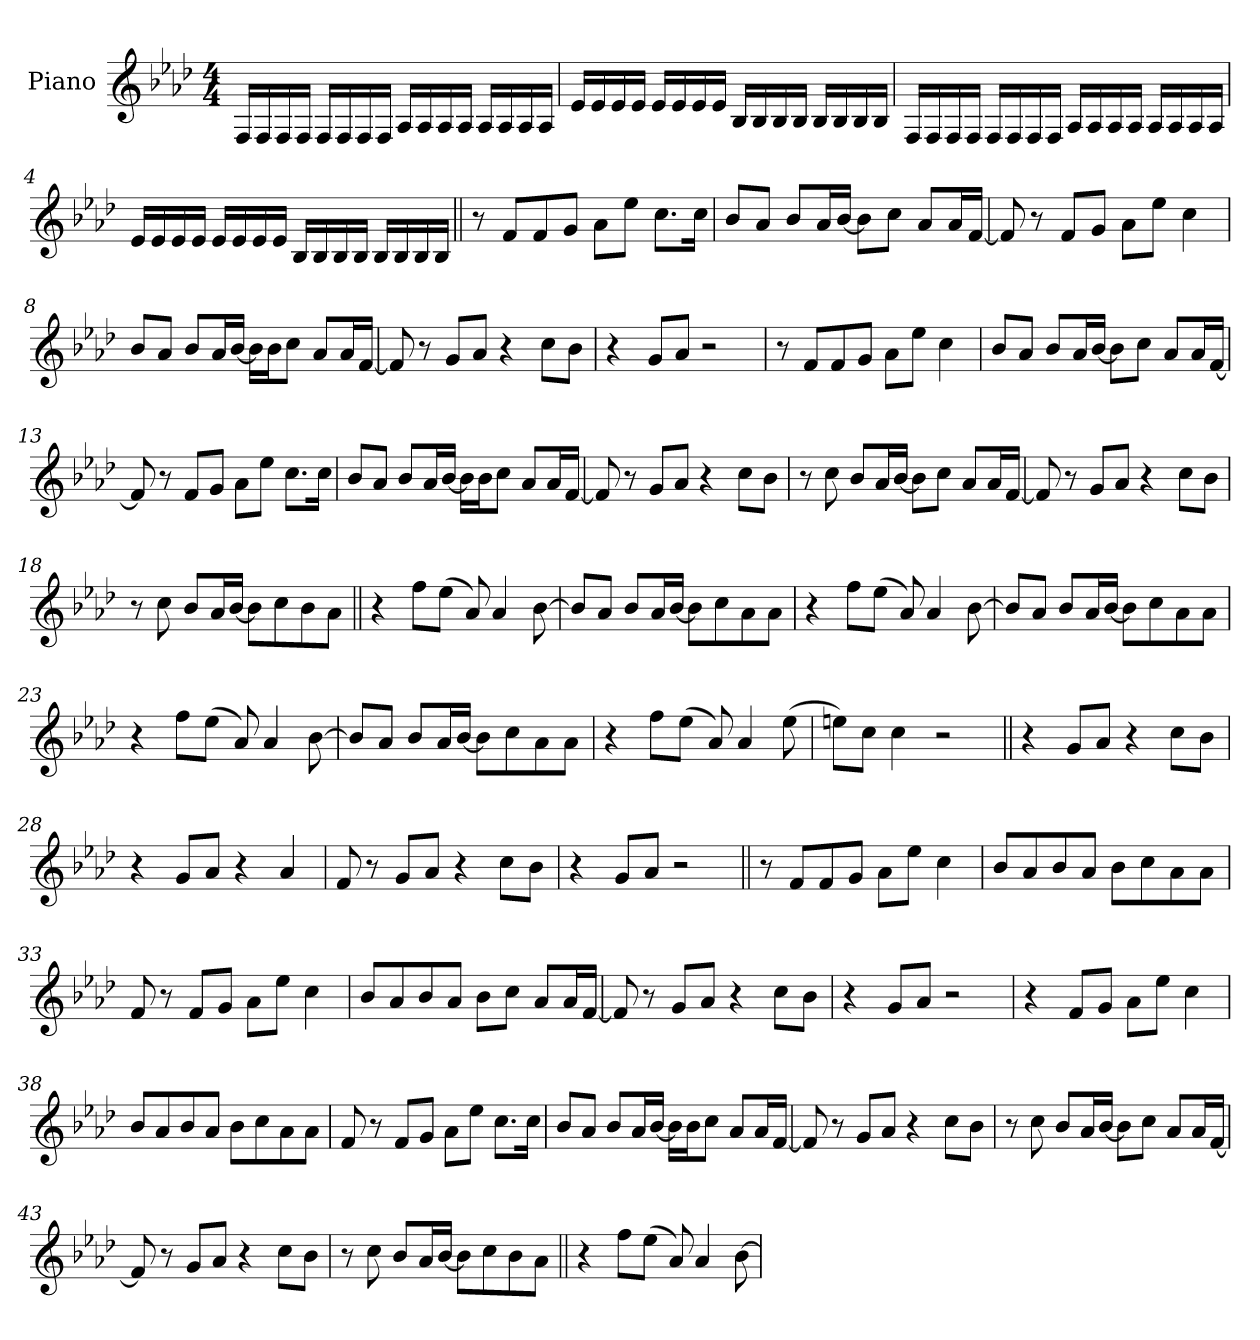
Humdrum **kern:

**kern
*part1
*staff1
*I"Piano
*I'Pno.
*clefG2
*k[b-e-a-d-]
*M4/4
*MM83
=1
16F!LL
16F!
16F!
16F!JJ
16F!LL
16F!
16F!
16F!JJ
16A-!LL
16A-!
16A-!
16A-!JJ
16A-!LL
16A-!
16A-!
16A-!JJ
=2
16e-!LL
16e-!
16e-!
16e-!JJ
16e-!LL
16e-!
16e-!
16e-!JJ
16B-!LL
16B-!
16B-!
16B-!JJ
16B-!LL
16B-!
16B-!
16B-!JJ
=3
16F!LL
16F!
16F!
16F!JJ
16F!LL
16F!
16F!
16F!JJ
16A-!LL
16A-!
16A-!
16A-!JJ
16A-!LL
16A-!
16A-!
16A-!JJ
=4
16e-!LL
16e-!
16e-!
16e-!JJ
16e-!LL
16e-!
16e-!
16e-!JJ
16B-!LL
16B-!
16B-!
16B-!JJ
16B-!LL
16B-!
16B-!
16B-!JJ
=5||
8r
8fL
8f
8gJ
8a-L
8ee-J
8.ccL
16ccJk
=6
8b-L
8a-J
8b-L
16a-L
[16b-JJ
8b-L]
8ccJ
8a-L
16a-L
[16fJJ
=7
8f]
8r
8fL
8gJ
8a-L
8ee-J
4cc
=8
8b-L
8a-J
8b-L
16a-L
[16b-JJ
16b-LL]
16b-J
8ccJ
8a-L
16a-L
[16fJJ
=9
8f]
8r
8g!L
8a-!J
4r
8cc!L
8b-!J
=10
4r
8g!L
8a-!J
2r
=11
8r
8fL
8f
8gJ
8a-L
8ee-J
4cc
=12
8b-L
8a-J
8b-L
16a-L
[16b-JJ
8b-L]
8ccJ
8a-L
16a-L
[16fJJ
=13
8f]
8r
8fL
8gJ
8a-L
8ee-J
8.ccL
16ccJk
=14
8b-L
8a-J
8b-L
16a-L
[16b-JJ
16b-LL]
16b-J
8ccJ
8a-L
16a-L
[16fJJ
=15
8f]
8r
8g!L
8a-!J
4r
8cc!L
8b-!J
=16
8r
8cc
8b-L
16a-L
[16b-JJ
8b-L]
8ccJ
8a-L
16a-L
[16fJJ
=17
8f]
8r
8g!L
8a-!J
4r
8cc!L
8b-!J
=18
8r
8cc
8b-L
16a-L
[16b-JJ
8b-L]
8cc
8b-
8a-J
=19||
4r
8ffL
(8ee-J
8a-)
4a-
[8b-
=20
8b-L]
8a-J
8b-L
16a-L
[16b-JJ
8b-L]
8cc
8a-
8a-J
=21
4r
8ffL
(8ee-J
8a-)
4a-
[8b-
=22
8b-L]
8a-J
8b-L
16a-L
[16b-JJ
8b-L]
8cc
8a-
8a-J
=23
4r
8ffL
(8ee-J
8a-)
4a-
[8b-
=24
8b-L]
8a-J
8b-L
16a-L
[16b-JJ
8b-L]
8cc
8a-
8a-J
=25
4r
8ffL
(8ee-J
8a-)
4a-
(8ee-
=26
8eenL)
8ccJ
4cc
2r
=27||
4r
8gL
8a-J
4r
8ccL
8b-J
=28
4r
8gL
8a-J
4r
4a-
=29
8f
8r
8gL
8a-J
4r
8ccL
8b-J
=30
4r
8gL
8a-J
2r
=31||
8r
8fL
8f
8gJ
8a-L
8ee-J
4cc
=32
8b-L
8a-
8b-
8a-J
8b-L
8cc
8a-
8a-J
=33
8f
8r
8fL
8gJ
8a-L
8ee-J
4cc
=34
8b-L
8a-
8b-
8a-J
8b-L
8ccJ
8a-L
16a-L
[16fJJ
=35
8f]
8r
8g!L
8a-!J
4r
8cc!L
8b-!J
=36
4r
8g!L
8a-!J
2r
=37
4r
8fL
8gJ
8a-L
8ee-J
4cc
=38
8b-L
8a-
8b-
8a-J
8b-L
8cc
8a-
8a-J
=39
8f
8r
8fL
8gJ
8a-L
8ee-J
8.ccL
16ccJk
=40
8b-L
8a-J
8b-L
16a-L
[16b-JJ
16b-LL]
16b-J
8ccJ
8a-L
16a-L
[16fJJ
=41
8f]
8r
8g!L
8a-!J
4r
8cc!L
8b-!J
=42
8r
8cc
8b-L
16a-L
[16b-JJ
8b-L]
8ccJ
8a-L
16a-L
[16fJJ
=43
8f]
8r
8g!L
8a-!J
4r
8cc!L
8b-!J
=44
8r
8cc
8b-L
16a-L
[16b-JJ
8b-L]
8cc
8b-
8a-J
=45||
4r
8ffL
(8ee-J
8a-)
4a-
[8b-
=
*-
